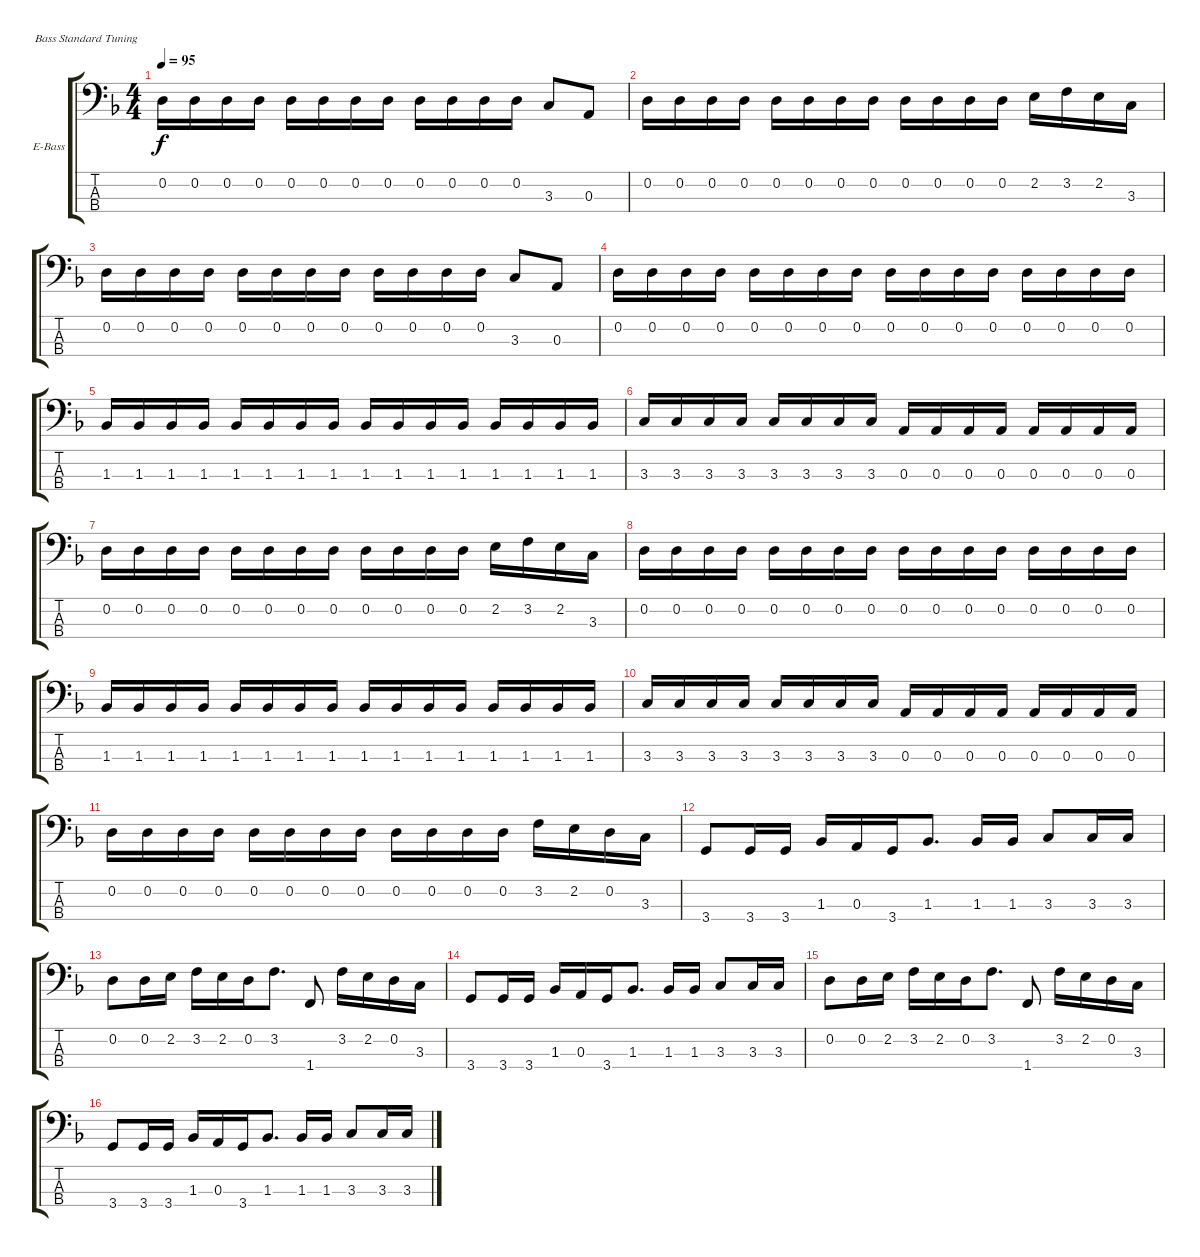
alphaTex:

\bracketExtendMode groupsimilarinstruments
\firstSystemTrackNameOrientation horizontal
\otherSystemsTrackNameOrientation horizontal
\track ("Алексей Харьков" "E-Bass") {instrument electricbasspick}
\staff {score tabs}
\tuning (G2 D2 A1 E1)
\ts (4 4)
\tempo 95
\clef f4
\ks f
0.2.16{dy f} 0.2.16 0.2.16 0.2.16 0.2.16 0.2.16 0.2.16 0.2.16 0.2.16 0.2.16 0.2.16 0.2.16 3.3.8 0.3.8 |
0.2.16 0.2.16 0.2.16 0.2.16 0.2.16 0.2.16 0.2.16 0.2.16 0.2.16 0.2.16 0.2.16 0.2.16 2.2.16 3.2.16 2.2.16 3.3.16 |
0.2.16 0.2.16 0.2.16 0.2.16 0.2.16 0.2.16 0.2.16 0.2.16 0.2.16 0.2.16 0.2.16 0.2.16 3.3.8 0.3.8 |
0.2.16 0.2.16 0.2.16 0.2.16 0.2.16 0.2.16 0.2.16 0.2.16 0.2.16 0.2.16 0.2.16 0.2.16 0.2.16 0.2.16 0.2.16 0.2.16 |
1.3.16 1.3.16 1.3.16 1.3.16 1.3.16 1.3.16 1.3.16 1.3.16 1.3.16 1.3.16 1.3.16 1.3.16 1.3.16 1.3.16 1.3.16 1.3.16 |
3.3.16 3.3.16 3.3.16 3.3.16 3.3.16 3.3.16 3.3.16 3.3.16 0.3.16 0.3.16 0.3.16 0.3.16 0.3.16 0.3.16 0.3.16 0.3.16 |
0.2.16 0.2.16 0.2.16 0.2.16 0.2.16 0.2.16 0.2.16 0.2.16 0.2.16 0.2.16 0.2.16 0.2.16 2.2.16 3.2.16 2.2.16 3.3.16 |
0.2.16 0.2.16 0.2.16 0.2.16 0.2.16 0.2.16 0.2.16 0.2.16 0.2.16 0.2.16 0.2.16 0.2.16 0.2.16 0.2.16 0.2.16 0.2.16 |
1.3.16 1.3.16 1.3.16 1.3.16 1.3.16 1.3.16 1.3.16 1.3.16 1.3.16 1.3.16 1.3.16 1.3.16 1.3.16 1.3.16 1.3.16 1.3.16 |
3.3.16 3.3.16 3.3.16 3.3.16 3.3.16 3.3.16 3.3.16 3.3.16 0.3.16 0.3.16 0.3.16 0.3.16 0.3.16 0.3.16 0.3.16 0.3.16 |
0.2.16 0.2.16 0.2.16 0.2.16 0.2.16 0.2.16 0.2.16 0.2.16 0.2.16 0.2.16 0.2.16 0.2.16 3.2.16 2.2.16 0.2.16 3.3.16 |
3.4.8 3.4.16 3.4.16 1.3.16 0.3.16 3.4.16 1.3.8{d} 1.3.16 1.3.16 3.3.8 3.3.16 3.3.16 |
0.2.8 0.2.16 2.2.16 3.2.16 2.2.16 0.2.16 3.2.8{d} 1.4.8 3.2.16 2.2.16 0.2.16 3.3.16 |
3.4.8 3.4.16 3.4.16 1.3.16 0.3.16 3.4.16 1.3.8{d} 1.3.16 1.3.16 3.3.8 3.3.16 3.3.16 |
0.2.8 0.2.16 2.2.16 3.2.16 2.2.16 0.2.16 3.2.8{d} 1.4.8 3.2.16 2.2.16 0.2.16 3.3.16 |
3.4.8 3.4.16 3.4.16 1.3.16 0.3.16 3.4.16 1.3.8{d} 1.3.16 1.3.16 3.3.8 3.3.16 3.3.16
